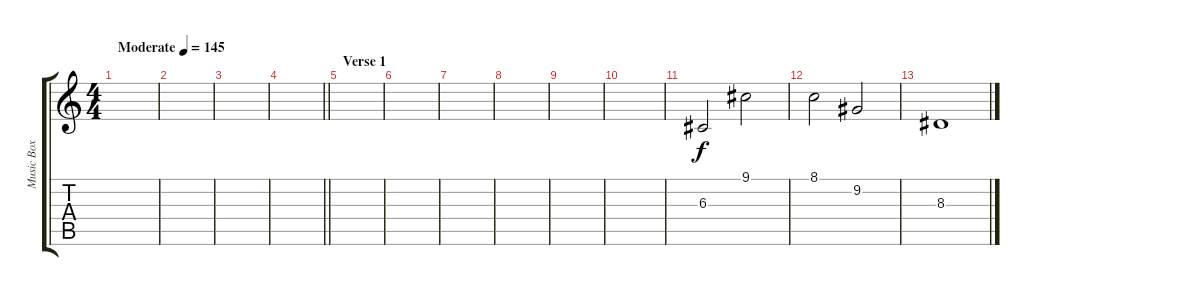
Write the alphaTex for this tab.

\track ("Music Box" "Music Box") {instrument musicbox}
\staff {score tabs}
\tuning (E4 B3 G3 D3 A2 E2) {hide}
\ts (4 4)
\tempo (145 "Moderate")
\clef g2
\ks c
|
|
|
\barLineRight lightlight
|
\section ("" "Verse 1")
|
|
|
|
|
|
6.3.2 9.1.2 |
8.1.2 9.2.2 |
8.3.1
